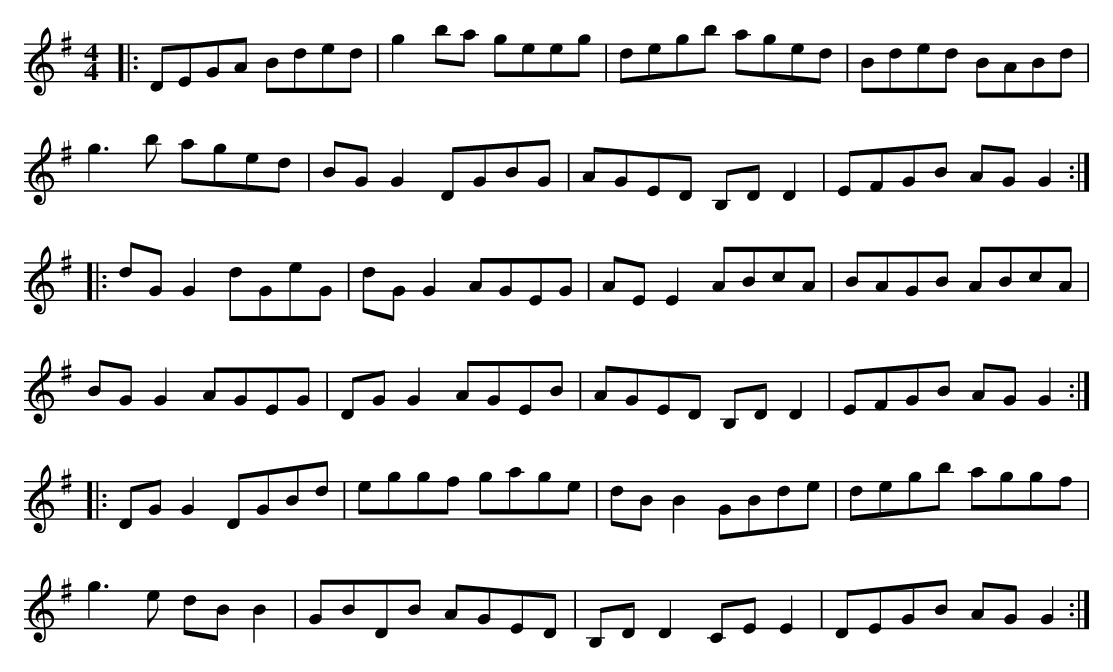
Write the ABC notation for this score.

X:1
M:4/4
K:G
|:DEGA Bded|g2 ba geeg|degb aged|Bded BABd|
g3 b aged|BG G2 DGBG|AGED B,D D2|EFGB AGG2:|
|:dG G2 dGeG|dG G2 AGEG|AE E2 ABcA|BAGB ABcA|
BG G2 AGEG|DG G2 AGEB|AGED B,D D2|EFGB AG G2:|
|:DG G2 DGBd|eggf gage|dB B2 GBde|degb aggf|
g3 e dB B2|GBDB AGED|B,D D2 CE E2|DEGB AG G2:|
